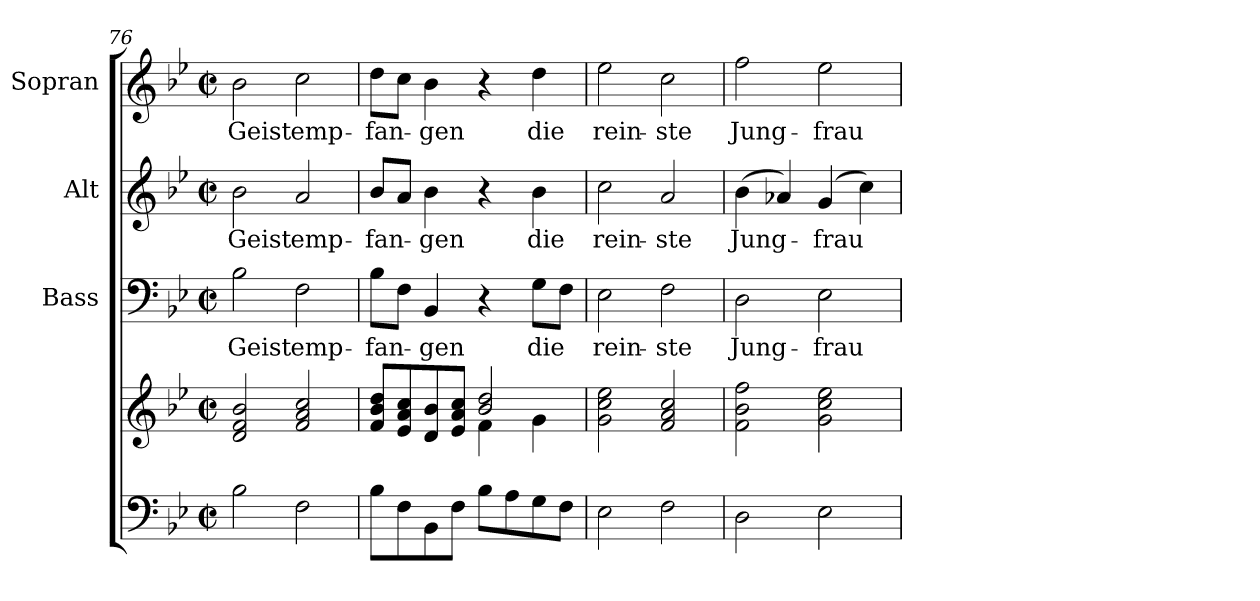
**kern	**kern	**kern	**text	**kern	**text	**kern	**text
*part4	*part4	*part3	*part3	*part2	*part2	*part1	*part1
*staff5	*staff4	*staff3	*staff3	*staff2	*staff2	*staff1	*staff1
*	*	*I"Bass	*	*I"Alt	*	*I"Sopran	*
*	*	*I'B.	*	*I'A.	*	*I'S.	*
*clefF4	*clefG2	*clefF4	*	*clefG2	*	*clefG2	*
*k[b-e-]	*k[b-e-]	*k[b-e-]	*	*k[b-e-]	*	*k[b-e-]	*
*B-:	*B-:	*B-:	*	*B-:	*	*B-:	*
*M2/2	*M2/2	*M2/2	*	*M2/2	*	*M2/2	*
*met(c|)	*met(c|)	*met(c|)	*	*met(c|)	*	*met(c|)	*
=76	=76	=76	=76	=76	=76	=76	=76
!	!	!	!LO:LY:b	!	!LO:LY:b	!	!LO:LY:b
2B-\	2d/ 2f/ 2b-/	2B-\	Geist	2b-\	Geist	2b-\	Geist
!	!	!	!LO:LY:b	!	!LO:LY:b	!	!LO:LY:b
2F\	2f/ 2a/ 2cc/	2F\	emp-	2a/	emp-	2cc\	emp-
=77	=77	=77	=77	=77	=77	=77	=77
*	*^	*	*	*	*	*	*
!	!	!	!	!LO:LY:b	!	!LO:LY:b	!	!LO:LY:b
8B-\L	8f/ 8b-/ 8dd/L	2ryy	8B-\L	-fan-	8b-/L	-fan-	8dd\L	-fan-
8F\	8e-/ 8a/ 8cc/	.	8F\J	.	8a/J	.	8cc\J	.
!	!	!	!	!LO:LY:b	!	!LO:LY:b	!	!LO:LY:b
8BB-\	8d/ 8b-/	.	4BB-/	-gen	4b-\	-gen	4b-\	-gen
8F\J	8e-/ 8a/ 8cc/J	.	.	.	.	.	.	.
8B-\L	2b-/ 2dd/	4f\	4r	.	4r	.	4r	.
8A\	.	.	.	.	.	.	.	.
!	!	!	!	!LO:LY:b	!	!LO:LY:b	!	!LO:LY:b
8G\	.	4g\	8G\L	die	4b-\	die	4dd\	die
8F\J	.	.	8F\J	.	.	.	.	.
*	*v	*v	*	*	*	*	*	*
!!LO:LB:g=z
=78	=78	=78	=78	=78	=78	=78	=78
!	!	!	!LO:LY:b	!	!LO:LY:b	!	!LO:LY:b
2E-\	2g\ 2cc\ 2ee-\	2E-\	rein-	2cc\	rein-	2ee-\	rein-
!	!	!	!LO:LY:b	!	!LO:LY:b	!	!LO:LY:b
2F\	2f/ 2a/ 2cc/	2F\	-ste	2a/	-ste	2cc\	-ste
=79	=79	=79	=79	=79	=79	=79	=79
!	!	!	!LO:LY:b	!	!LO:LY:b	!	!LO:LY:b
2D\	2f\ 2b-\ 2ff\	2D\	Jung-	(>4b-\	Jung-	2ff\	Jung-
.	.	.	.	4a-X/)	.	.	.
!	!	!	!LO:LY:b	!	!LO:LY:b	!	!LO:LY:b
2E-\	2g\ 2cc\ 2ee-\	2E-\	-frau	(4g/	-frau	2ee-\	-frau
.	.	.	.	4cc\)	.	.	.
=	=	=	=	=	=	=	=
*-	*-	*-	*-	*-	*-	*-	*-
